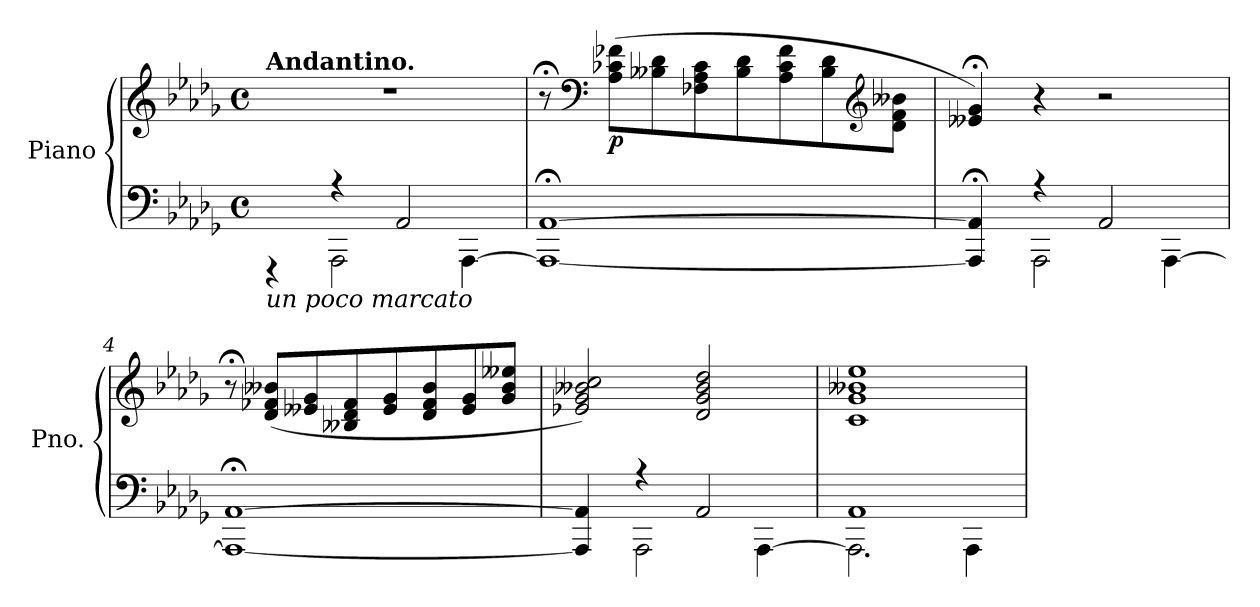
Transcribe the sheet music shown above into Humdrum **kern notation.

**kern	**kern	**dynam
*part1	*part1	*part1
*staff2	*staff1	*staff1/2
*I"Piano	*	*
*I'Pno.	*	*
*clefF4	*clefG2	*
*k[b-e-a-d-g-]	*k[b-e-a-d-g-]	*
*M4/4	*M4/4	*
*met(c)	*met(c)	*
=1	=1	=1
*^	*	*
!	!	!LO:TX:a:B:t=Andantino.	!
!LO:TX:b:i:t=un poco marcato	!	!	!
4rFFF	4ryy	1r	.
2AAA-\	4rA	.	.
.	2AA-/	.	.
[4AAA-\	.	.	.
*v	*v	*	*
=2	=2	=2
1AAA-_;< [1AA-;<	8r;<	.
*	*clefF4	*
!	!	!LO:DY:b
.	(>8A-\ 8c-X\ 8f-X\L	p
.	8B--X\ 8d-\	.
.	8F-X\ 8A-\ 8c-\	.
.	8B--\ 8d-\	.
.	8A-\ 8c-\ 8f-\	.
.	8B--\ 8d-\	.
*	*clefG2	*
.	8d-\ 8f-\ 8b--X\J	.
=3	=3	=3
*^	*	*
4AAA-/];< 4AA-/];<	4ryy	4e--X/;< 4g-/;<)	.
2AAA-\	4rA	4r	.
.	2AA-/	2r	.
[4AAA-\	.	.	.
*v	*v	*	*
=4	=4	=4
1AAA-_;< [1AA-;<	8r;<	.
.	(<8d-/ 8f-X/ 8b--X/L	.
.	8e--X/ 8g-/	.
.	8B--X/ 8d-/ 8f-/	.
.	8e--/ 8g-/	.
.	8d-/ 8f-/ 8b--/	.
.	8e--/ 8g-/	.
.	8g-/ 8b--/ 8ee--X/J	.
!!LO:LB:g=z
=5	=5	=5
*^	*	*
4AAA-/] 4AA-/]	4ryy	2e-X/ 2g-/ 2b--X/ 2cc/)	.
2AAA-\	4rA	.	.
.	2AA-/	2d-/ 2g-/ 2b--/ 2dd-/	.
[4AAA-\	.	.	.
=6	=6	=6	=6
2.AAA-\]	1AA-	1c 1g- 1b--X 1ee-	.
4AAA-\	.	.	.
*v	*v	*	*
=	=	=
*-	*-	*-
